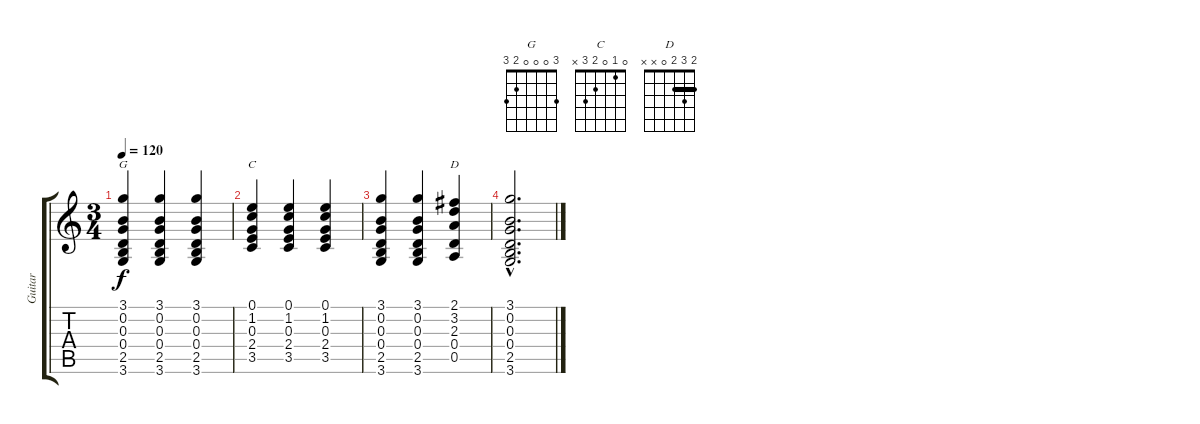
\track ("Guitar" "Guitar") {instrument acousticguitarnylon}
\staff {score tabs}
\tuning (E4 B3 G3 D3 A2 E2) {hide}
\chord ("G" 3 0 0 0 2 3)
\chord ("C" 0 1 0 2 3 x)
\chord ("D" 2 3 2 0 x x) {barre 2}
\ts (3 4)
\tempo 120
\clef g2
\ks c
(3.1 0.2 0.3 0.4 2.5 3.6).4{ch "G" dy f} (3.1 0.2 0.3 0.4 2.5 3.6).4 (3.1 0.2 0.3 0.4 2.5 3.6).4 |
(0.1 1.2 0.3 2.4 3.5).4{ch "C"} (0.1 1.2 0.3 2.4 3.5).4 (0.1 1.2 0.3 2.4 3.5).4 |
(3.1 0.2 0.3 0.4 2.5 3.6).4 (3.1 0.2 0.3 0.4 2.5 3.6).4 (2.1 3.2 2.3 0.4 0.5).4{ch "D"} |
(3.1{hac} 0.2{hac} 0.3{hac} 0.4{hac} 2.5{hac} 3.6{hac}).2{d}
